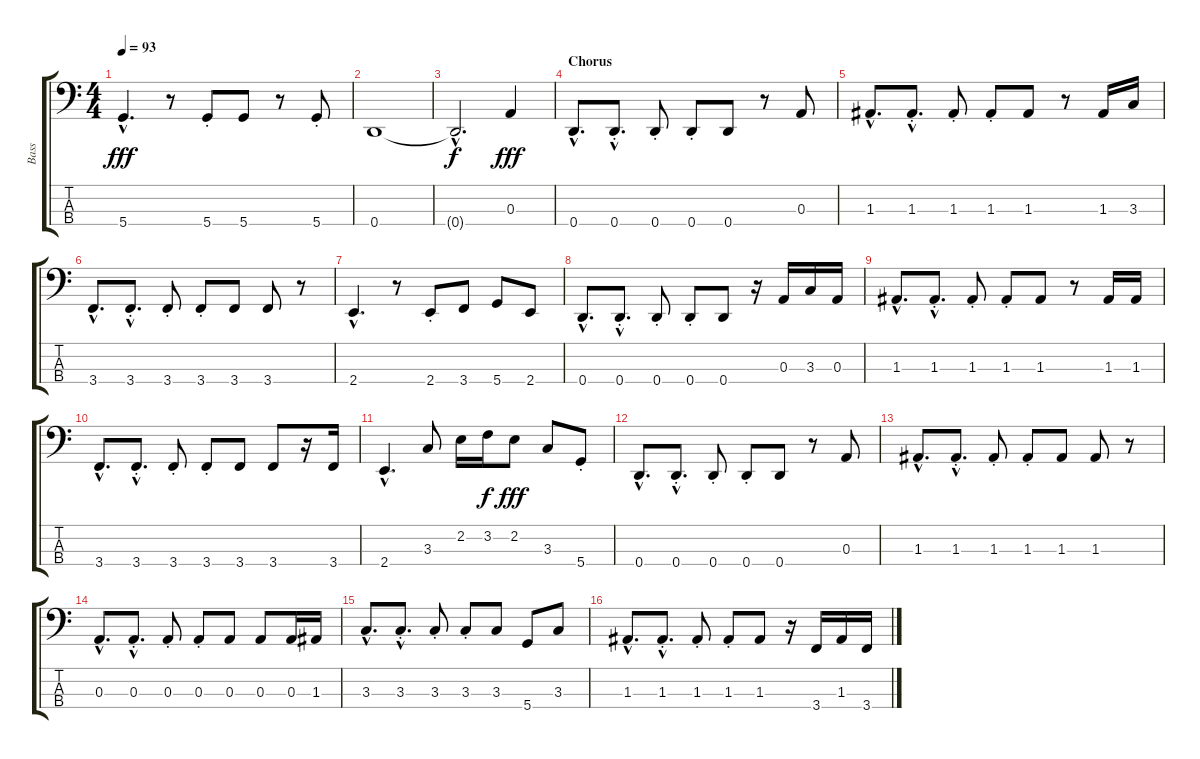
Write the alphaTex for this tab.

\track ("Bass" "Bass") {instrument fretlessbass}
\staff {score tabs}
\tuning (G2 D2 A1 D1) {hide}
\ts (4 4)
\tempo 93
\clef f4
\ks c
5.4{hac}.4{d dy fff} r.8 5.4{st}.8 5.4.8 r.8 5.4{st}.8 |
0.4.1 |
0.4{hac t}.2{d dy f} 0.3.4{dy fff} |
\section ("" "Chorus")
0.4{hac}.8{d} 0.4{hac st}.8{d} 0.4{st}.8 0.4{st}.8 0.4.8 r.8 0.3.8 |
1.3{hac}.8{d} 1.3{hac st}.8{d} 1.3{st}.8 1.3{st}.8 1.3.8 r.8 1.3.16 3.3.16 |
3.4{hac}.8{d} 3.4{hac st}.8{d} 3.4{st}.8 3.4{st}.8 3.4.8 3.4.8 r.8 |
2.4{hac}.4{d} r.8 2.4{st}.8 3.4.8 5.4.8 2.4.8 |
0.4{hac}.8{d} 0.4{hac st}.8{d} 0.4{st}.8 0.4{st}.8 0.4.8 r.16 0.3.16 3.3.16 0.3.16 |
1.3{hac}.8{d} 1.3{hac st}.8{d} 1.3{st}.8 1.3{st}.8 1.3.8 r.8 1.3.16 1.3.16 |
3.4{hac}.8{d} 3.4{hac st}.8{d} 3.4{st}.8 3.4{st}.8 3.4.8 3.4.8 r.16 3.4.16 |
2.4{hac}.4{d} 3.3.8 2.2.16 3.2.16{dy f} 2.2.8{dy fff} 3.3.8 5.4{st}.8 |
0.4{hac}.8{d} 0.4{hac st}.8{d} 0.4{st}.8 0.4{st}.8 0.4.8 r.8 0.3.8 |
1.3{hac}.8{d} 1.3{hac st}.8{d} 1.3{st}.8 1.3{st}.8 1.3.8 1.3.8 r.8 |
0.3{hac}.8{d} 0.3{hac st}.8{d} 0.3{st}.8 0.3{st}.8 0.3.8 0.3.8 0.3.16 1.3.16 |
3.3{hac}.8{d} 3.3{hac st}.8{d} 3.3{st}.8 3.3{st}.8 3.3.8 5.4.8 3.3.8 |
1.3{hac}.8{d} 1.3{hac st}.8{d} 1.3{st}.8 1.3{st}.8 1.3.8 r.16 3.4.16 1.3.16 3.4.16
